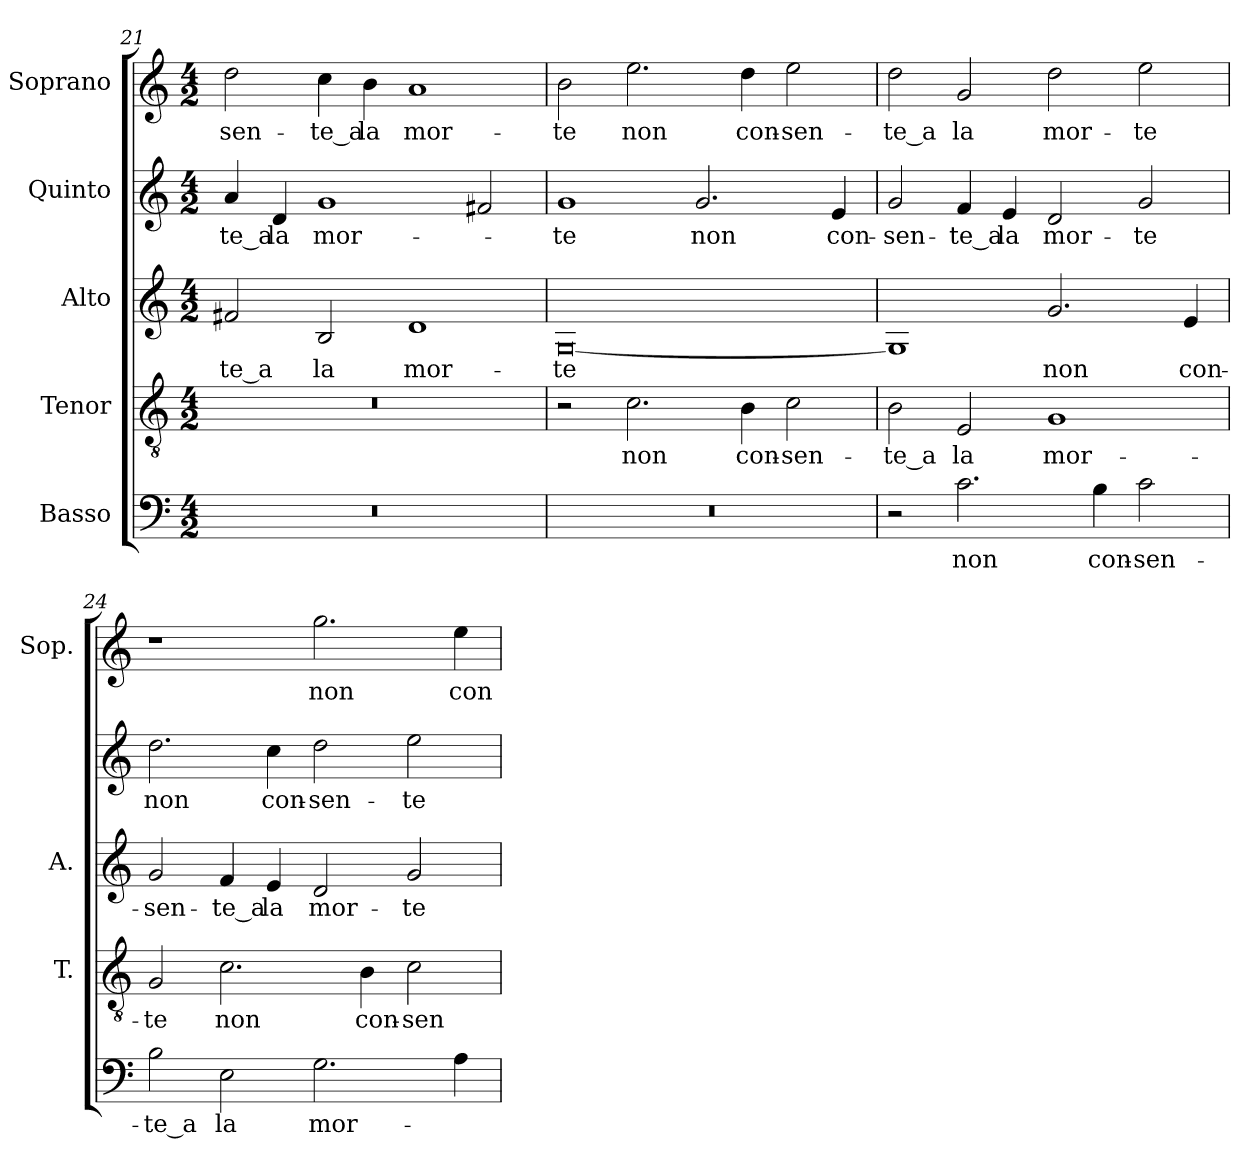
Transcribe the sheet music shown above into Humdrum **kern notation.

**kern	**text	**kern	**text	**kern	**text	**kern	**text	**kern	**text
*part5	*part5	*part4	*part4	*part3	*part3	*part2	*part2	*part1	*part1
*staff5	*staff5	*staff4	*staff4	*staff3	*staff3	*staff2	*staff2	*staff1	*staff1
*I"Basso	*	*I"Tenor	*	*I"Alto	*	*I"Quinto	*	*I"Soprano	*
*	*	*I'T.	*	*I'A.	*	*	*	*I'Sop.	*
*clefF4	*	*clefGv2	*	*clefG2	*	*clefG2	*	*clefG2	*
*	*	*ITrd7c12	*	*	*	*	*	*	*
*k[]	*	*k[]	*	*k[]	*	*k[]	*	*k[]	*
*C:	*	*C:	*	*C:	*	*C:	*	*C:	*
*M4/2	*	*M4/2	*	*M4/2	*	*M4/2	*	*M4/2	*
=21	=21	=21	=21	=21	=21	=21	=21	=21	=21
!LO:N:vis=1	!	!LO:N:vis=1	!	!	!	!	!	!	!
!	!	!	!	!	!LO:LY:b:color=#000000	!	!	!	!
!	!	!	!	!	!	!	!LO:LY:b:color=#000000	!	!
!	!	!	!	!	!	!	!	!	!LO:LY:b:color=#000000
0r	.	0r	.	2f#Xi/	-te_a	4ai/	-te_a	2ddi\	-sen-
!	!	!	!	!	!	!	!LO:LY:b:color=#000000	!	!
.	.	.	.	.	.	4di/	la	.	.
!	!	!	!	!	!LO:LY:b:color=#000000	!	!	!	!
!	!	!	!	!	!	!	!LO:LY:b:color=#000000	!	!
!	!	!	!	!	!	!	!	!	!LO:LY:b:color=#000000
.	.	.	.	2Bi/	la	1gi	mor-	4cci\	-te_a
!	!	!	!	!	!	!	!	!	!LO:LY:b:color=#000000
.	.	.	.	.	.	.	.	4bi\	la
!	!	!	!	!	!LO:LY:b:color=#000000	!	!	!	!
!	!	!	!	!	!	!	!	!	!LO:LY:b:color=#000000
.	.	.	.	1di	mor-	.	.	1ai	mor-
.	.	.	.	.	.	2f#Xi/	.	.	.
=22	=22	=22	=22	=22	=22	=22	=22	=22	=22
!LO:N:vis=1	!	!	!	!	!	!	!	!	!
!	!	!	!	!	!LO:LY:b:color=#000000	!	!	!	!
!	!	!	!	!	!	!	!LO:LY:b:color=#000000	!	!
!	!	!	!	!	!	!	!	!	!LO:LY:b:color=#000000
0r	.	2r	.	[<0Gi	-te	1gi	-te	2bi\	-te
!	!	!	!LO:LY:b:color=#000000	!	!	!	!	!	!
!	!	!	!	!	!	!	!	!	!LO:LY:b:color=#000000
.	.	2.Ci\	non	.	.	.	.	2.eei\	non
!	!	!	!	!	!	!	!LO:LY:b:color=#000000	!	!
.	.	.	.	.	.	2.gi/	non	.	.
!	!	!	!LO:LY:b:color=#000000	!	!	!	!	!	!
!	!	!	!	!	!	!	!	!	!LO:LY:b:color=#000000
.	.	4BBi\	con-	.	.	.	.	4ddi\	con-
!	!	!	!LO:LY:b:color=#000000	!	!	!	!	!	!
!	!	!	!	!	!	!	!	!	!LO:LY:b:color=#000000
.	.	2Ci\	-sen-	.	.	.	.	2eei\	-sen-
!	!	!	!	!	!	!	!LO:LY:b:color=#000000	!	!
.	.	.	.	.	.	4ei/	con-	.	.
!!LO:LB:g=z
=23	=23	=23	=23	=23	=23	=23	=23	=23	=23
!	!	!	!LO:LY:b:color=#000000	!	!	!	!	!	!
!	!	!	!	!	!	!	!LO:LY:b:color=#000000	!	!
!	!	!	!	!	!	!	!	!	!LO:LY:b:color=#000000
2r	.	2BBi\	-te_a	1Gi]	.	2gi/	-sen-	2ddi\	-te_a
!	!LO:LY:b:color=#000000	!	!	!	!	!	!	!	!
!	!	!	!LO:LY:b:color=#000000	!	!	!	!	!	!
!	!	!	!	!	!	!	!LO:LY:b:color=#000000	!	!
!	!	!	!	!	!	!	!	!	!LO:LY:b:color=#000000
2.ci\	non	2EEi/	la	.	.	4fi/	-te_a	2gi/	la
!	!	!	!	!	!	!	!LO:LY:b:color=#000000	!	!
.	.	.	.	.	.	4ei/	la	.	.
!	!	!	!LO:LY:b:color=#000000	!	!	!	!	!	!
!	!	!	!	!	!LO:LY:b:color=#000000	!	!	!	!
!	!	!	!	!	!	!	!LO:LY:b:color=#000000	!	!
!	!	!	!	!	!	!	!	!	!LO:LY:b:color=#000000
.	.	1GGi	mor-	2.gi/	non	2di/	mor-	2ddi\	mor-
!	!LO:LY:b:color=#000000	!	!	!	!	!	!	!	!
4Bi\	con-	.	.	.	.	.	.	.	.
!	!LO:LY:b:color=#000000	!	!	!	!	!	!	!	!
!	!	!	!	!	!	!	!LO:LY:b:color=#000000	!	!
!	!	!	!	!	!	!	!	!	!LO:LY:b:color=#000000
2ci\	-sen-	.	.	.	.	2gi/	-te	2eei\	-te
!	!	!	!	!	!LO:LY:b:color=#000000	!	!	!	!
.	.	.	.	4ei/	con-	.	.	.	.
=24	=24	=24	=24	=24	=24	=24	=24	=24	=24
!	!LO:LY:b:color=#000000	!	!	!	!	!	!	!	!
!	!	!	!LO:LY:b:color=#000000	!	!	!	!	!	!
!	!	!	!	!	!LO:LY:b:color=#000000	!	!	!	!
!	!	!	!	!	!	!	!LO:LY:b:color=#000000	!	!
2Bi\	-te_a	2GGi/	-te	2gi/	-sen-	2.ddi\	non	1r	.
!	!LO:LY:b:color=#000000	!	!	!	!	!	!	!	!
!	!	!	!LO:LY:b:color=#000000	!	!	!	!	!	!
!	!	!	!	!	!LO:LY:b:color=#000000	!	!	!	!
2Ei\	la	2.Ci\	non	4fi/	-te_a	.	.	.	.
!	!	!	!	!	!LO:LY:b:color=#000000	!	!	!	!
!	!	!	!	!	!	!	!LO:LY:b:color=#000000	!	!
.	.	.	.	4ei/	la	4cci\	con-	.	.
!	!LO:LY:b:color=#000000	!	!	!	!	!	!	!	!
!	!	!	!	!	!LO:LY:b:color=#000000	!	!	!	!
!	!	!	!	!	!	!	!LO:LY:b:color=#000000	!	!
!	!	!	!	!	!	!	!	!	!LO:LY:b:color=#000000
2.Gi\	mor-	.	.	2di/	mor-	2ddi\	-sen-	2.ggi\	non
!	!	!	!LO:LY:b:color=#000000	!	!	!	!	!	!
.	.	4BBi\	con-	.	.	.	.	.	.
!	!	!	!LO:LY:b:color=#000000	!	!	!	!	!	!
!	!	!	!	!	!LO:LY:b:color=#000000	!	!	!	!
!	!	!	!	!	!	!	!LO:LY:b:color=#000000	!	!
.	.	2Ci\	-sen-	2gi/	-te	2eei\	-te	.	.
!	!	!	!	!	!	!	!	!	!LO:LY:b:color=#000000
4Ai\	.	.	.	.	.	.	.	4eei\	con-
=	=	=	=	=	=	=	=	=	=
*-	*-	*-	*-	*-	*-	*-	*-	*-	*-
